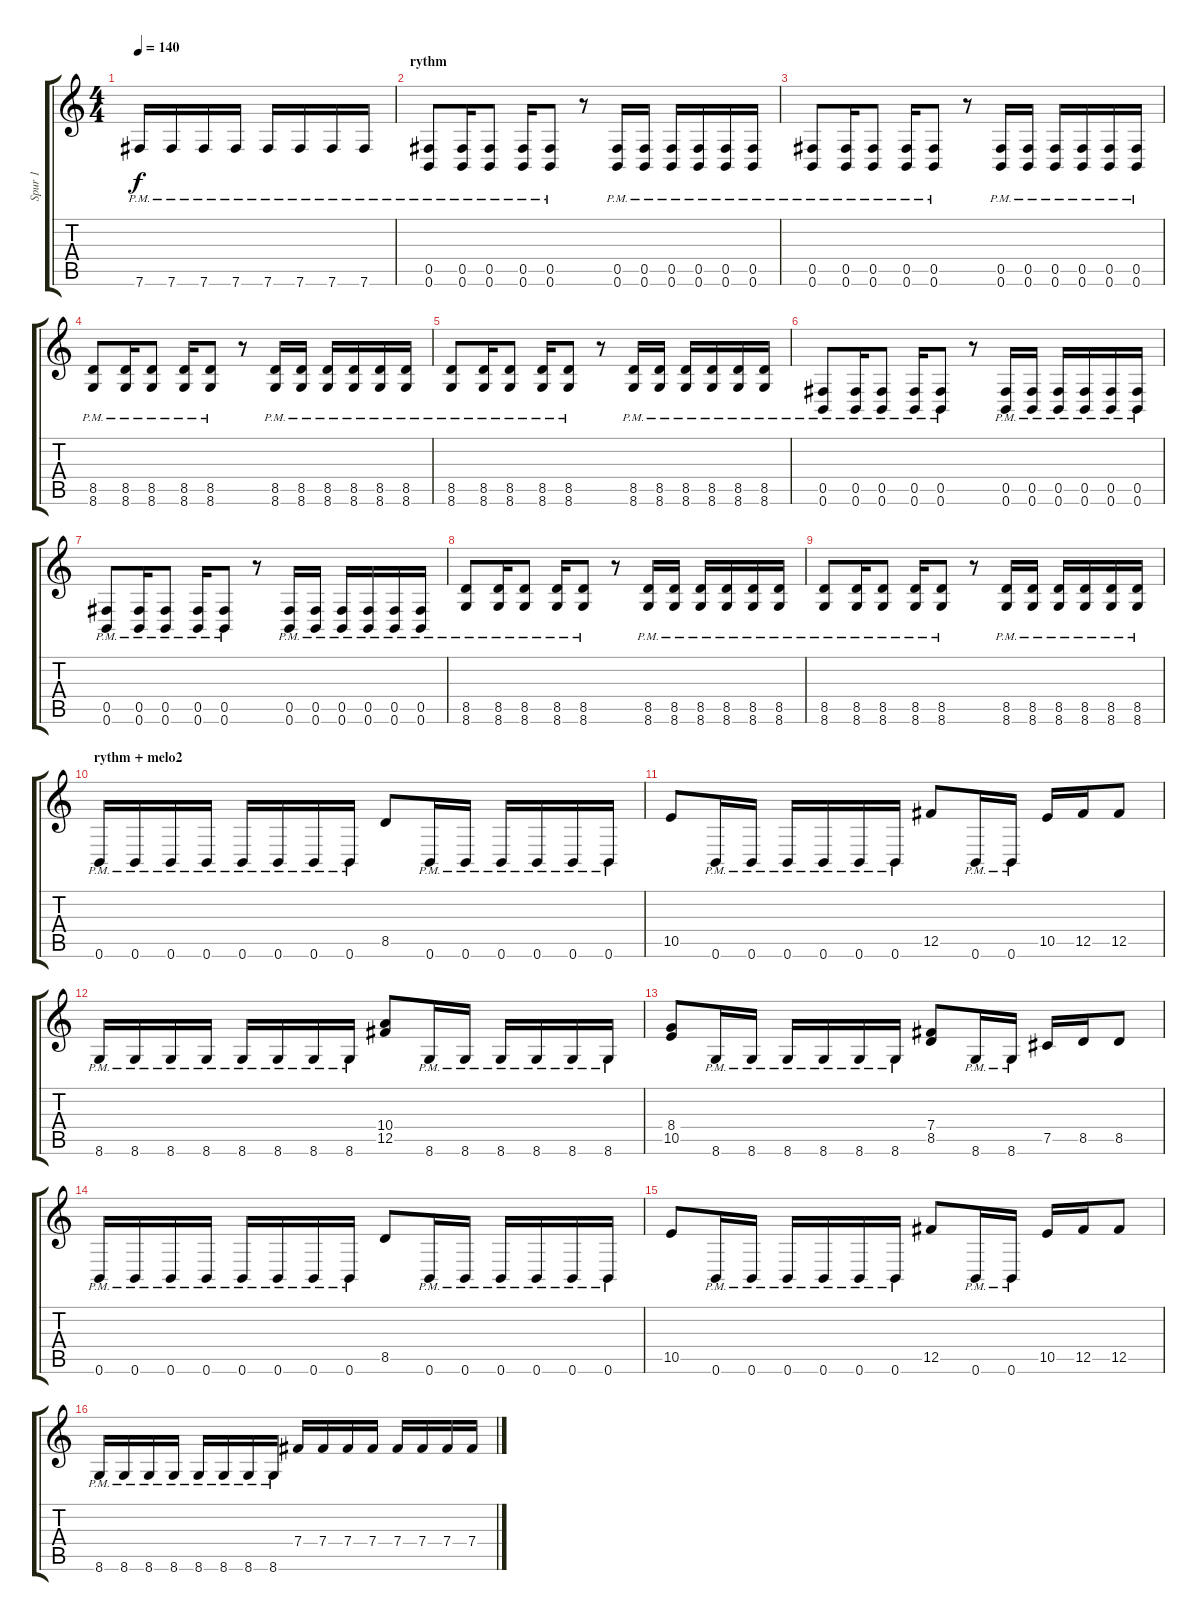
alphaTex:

\track ("Spur 1" "Spur 1") {instrument distortionguitar}
\staff {score tabs}
\tuning (Db4 Ab3 E3 B2 Gb2 B1) {hide}
\ts (4 4)
\tempo 140
\clef g2
\ks c
7.6{pm}.16{dy f} 7.6{pm}.16 7.6{pm}.16 7.6{pm}.16 7.6{pm}.16 7.6{pm}.16 7.6{pm}.16 7.6{pm}.16 |
\section ("" "rythm")
(0.5{pm} 0.6{pm}).8 (0.5{pm} 0.6{pm}).16 (0.5{pm} 0.6{pm}).8 (0.5{pm} 0.6{pm}).16 (0.5{pm} 0.6{pm}).8 r.8 (0.5{pm} 0.6{pm}).16 (0.5{pm} 0.6{pm}).16 (0.5{pm} 0.6{pm}).16 (0.5{pm} 0.6{pm}).16 (0.5{pm} 0.6{pm}).16 (0.5{pm} 0.6{pm}).16 |
(0.5{pm} 0.6{pm}).8 (0.5{pm} 0.6{pm}).16 (0.5{pm} 0.6{pm}).8 (0.5{pm} 0.6{pm}).16 (0.5{pm} 0.6{pm}).8 r.8 (0.5{pm} 0.6{pm}).16 (0.5{pm} 0.6{pm}).16 (0.5{pm} 0.6{pm}).16 (0.5{pm} 0.6{pm}).16 (0.5{pm} 0.6{pm}).16 (0.5{pm} 0.6{pm}).16 |
(8.5{pm} 8.6{pm}).8 (8.5{pm} 8.6{pm}).16 (8.5{pm} 8.6{pm}).8 (8.5{pm} 8.6{pm}).16 (8.5{pm} 8.6{pm}).8 r.8 (8.5{pm} 8.6{pm}).16 (8.5{pm} 8.6{pm}).16 (8.5{pm} 8.6{pm}).16 (8.5{pm} 8.6{pm}).16 (8.5{pm} 8.6{pm}).16 (8.5{pm} 8.6{pm}).16 |
(8.5{pm} 8.6{pm}).8 (8.5{pm} 8.6{pm}).16 (8.5{pm} 8.6{pm}).8 (8.5{pm} 8.6{pm}).16 (8.5{pm} 8.6{pm}).8 r.8 (8.5{pm} 8.6{pm}).16 (8.5{pm} 8.6{pm}).16 (8.5{pm} 8.6{pm}).16 (8.5{pm} 8.6{pm}).16 (8.5{pm} 8.6{pm}).16 (8.5{pm} 8.6{pm}).16 |
(0.5{pm} 0.6{pm}).8 (0.5{pm} 0.6{pm}).16 (0.5{pm} 0.6{pm}).8 (0.5{pm} 0.6{pm}).16 (0.5{pm} 0.6{pm}).8 r.8 (0.5{pm} 0.6{pm}).16 (0.5{pm} 0.6{pm}).16 (0.5{pm} 0.6{pm}).16 (0.5{pm} 0.6{pm}).16 (0.5{pm} 0.6{pm}).16 (0.5{pm} 0.6{pm}).16 |
(0.5{pm} 0.6{pm}).8 (0.5{pm} 0.6{pm}).16 (0.5{pm} 0.6{pm}).8 (0.5{pm} 0.6{pm}).16 (0.5{pm} 0.6{pm}).8 r.8 (0.5{pm} 0.6{pm}).16 (0.5{pm} 0.6{pm}).16 (0.5{pm} 0.6{pm}).16 (0.5{pm} 0.6{pm}).16 (0.5{pm} 0.6{pm}).16 (0.5{pm} 0.6{pm}).16 |
(8.5{pm} 8.6{pm}).8 (8.5{pm} 8.6{pm}).16 (8.5{pm} 8.6{pm}).8 (8.5{pm} 8.6{pm}).16 (8.5{pm} 8.6{pm}).8 r.8 (8.5{pm} 8.6{pm}).16 (8.5{pm} 8.6{pm}).16 (8.5{pm} 8.6{pm}).16 (8.5{pm} 8.6{pm}).16 (8.5{pm} 8.6{pm}).16 (8.5{pm} 8.6{pm}).16 |
(8.5{pm} 8.6{pm}).8 (8.5{pm} 8.6{pm}).16 (8.5{pm} 8.6{pm}).8 (8.5{pm} 8.6{pm}).16 (8.5{pm} 8.6{pm}).8 r.8 (8.5{pm} 8.6{pm}).16 (8.5{pm} 8.6{pm}).16 (8.5{pm} 8.6{pm}).16 (8.5{pm} 8.6{pm}).16 (8.5{pm} 8.6{pm}).16 (8.5{pm} 8.6{pm}).16 |
\section ("" "rythm + melo2")
0.6{pm}.16 0.6{pm}.16 0.6{pm}.16 0.6{pm}.16 0.6{pm}.16 0.6{pm}.16 0.6{pm}.16 0.6{pm}.16 8.5.8 0.6{pm}.16 0.6{pm}.16 0.6{pm}.16 0.6{pm}.16 0.6{pm}.16 0.6{pm}.16 |
10.5.8 0.6{pm}.16 0.6{pm}.16 0.6{pm}.16 0.6{pm}.16 0.6{pm}.16 0.6{pm}.16 12.5.8 0.6{pm}.16 0.6{pm}.16 10.5.16 12.5.16 12.5.8 |
8.6{pm}.16 8.6{pm}.16 8.6{pm}.16 8.6{pm}.16 8.6{pm}.16 8.6{pm}.16 8.6{pm}.16 8.6{pm}.16 (10.4 12.5).8 8.6{pm}.16 8.6{pm}.16 8.6{pm}.16 8.6{pm}.16 8.6{pm}.16 8.6{pm}.16 |
(8.4 10.5).8 8.6{pm}.16 8.6{pm}.16 8.6{pm}.16 8.6{pm}.16 8.6{pm}.16 8.6{pm}.16 (7.4 8.5).8 8.6{pm}.16 8.6{pm}.16 7.5.16 8.5.16 8.5.8 |
0.6{pm}.16 0.6{pm}.16 0.6{pm}.16 0.6{pm}.16 0.6{pm}.16 0.6{pm}.16 0.6{pm}.16 0.6{pm}.16 8.5.8 0.6{pm}.16 0.6{pm}.16 0.6{pm}.16 0.6{pm}.16 0.6{pm}.16 0.6{pm}.16 |
10.5.8 0.6{pm}.16 0.6{pm}.16 0.6{pm}.16 0.6{pm}.16 0.6{pm}.16 0.6{pm}.16 12.5.8 0.6{pm}.16 0.6{pm}.16 10.5.16 12.5.16 12.5.8 |
8.6{pm}.16 8.6{pm}.16 8.6{pm}.16 8.6{pm}.16 8.6{pm}.16 8.6{pm}.16 8.6{pm}.16 8.6{pm}.16 7.4.16 7.4.16 7.4.16 7.4.16 7.4.16 7.4.16 7.4.16 7.4.16
